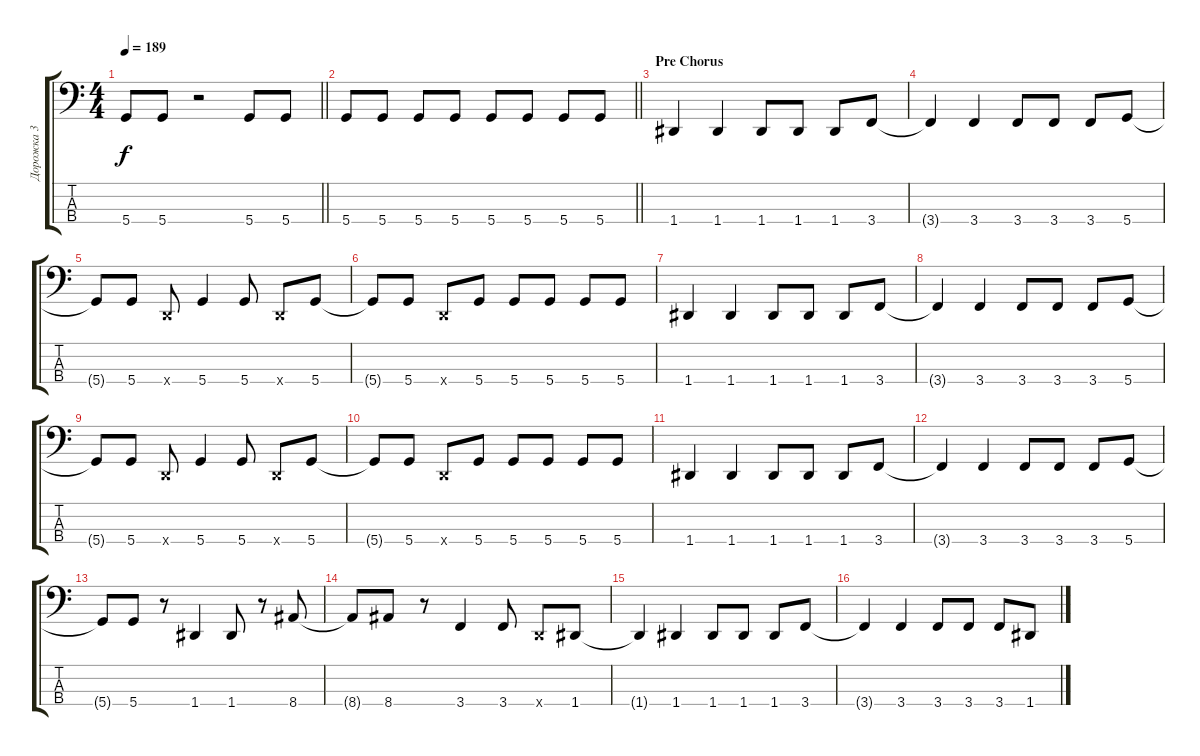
\track ("Дорожка 3" "Дорожка 3") {instrument electricbassfinger}
\staff {score tabs}
\tuning (G2 D2 A1 D1) {hide}
\ts (4 4)
\tempo 189
\clef f4
\barLineRight lightlight
\ks c
5.4.8{dy f} 5.4.8 r.2 5.4.8 5.4.8 |
\barLineRight lightlight
5.4.8 5.4.8 5.4.8 5.4.8 5.4.8 5.4.8 5.4.8 5.4.8 |
\section ("" "Pre Chorus")
1.4.4 1.4.4 1.4.8 1.4.8 1.4.8 3.4.8 |
3.4{t}.4 3.4.4 3.4.8 3.4.8 3.4.8 5.4.8 |
5.4{t}.8 5.4.8 0.4{x}.8 5.4.4 5.4.8 0.4{x}.8 5.4.8 |
5.4{t}.8 5.4.8 0.4{x}.8 5.4.8 5.4.8 5.4.8 5.4.8 5.4.8 |
1.4.4 1.4.4 1.4.8 1.4.8 1.4.8 3.4.8 |
3.4{t}.4 3.4.4 3.4.8 3.4.8 3.4.8 5.4.8 |
5.4{t}.8 5.4.8 0.4{x}.8 5.4.4 5.4.8 0.4{x}.8 5.4.8 |
5.4{t}.8 5.4.8 0.4{x}.8 5.4.8 5.4.8 5.4.8 5.4.8 5.4.8 |
1.4.4 1.4.4 1.4.8 1.4.8 1.4.8 3.4.8 |
3.4{t}.4 3.4.4 3.4.8 3.4.8 3.4.8 5.4.8 |
5.4{t}.8 5.4.8 r.8 1.4.4 1.4.8 r.8 8.4.8 |
8.4{t}.8 8.4.8 r.8 3.4.4 3.4.8 0.4{x}.8 1.4.8 |
1.4{t}.4 1.4.4 1.4.8 1.4.8 1.4.8 3.4.8 |
3.4{t}.4 3.4.4 3.4.8 3.4.8 3.4.8 1.4.8
